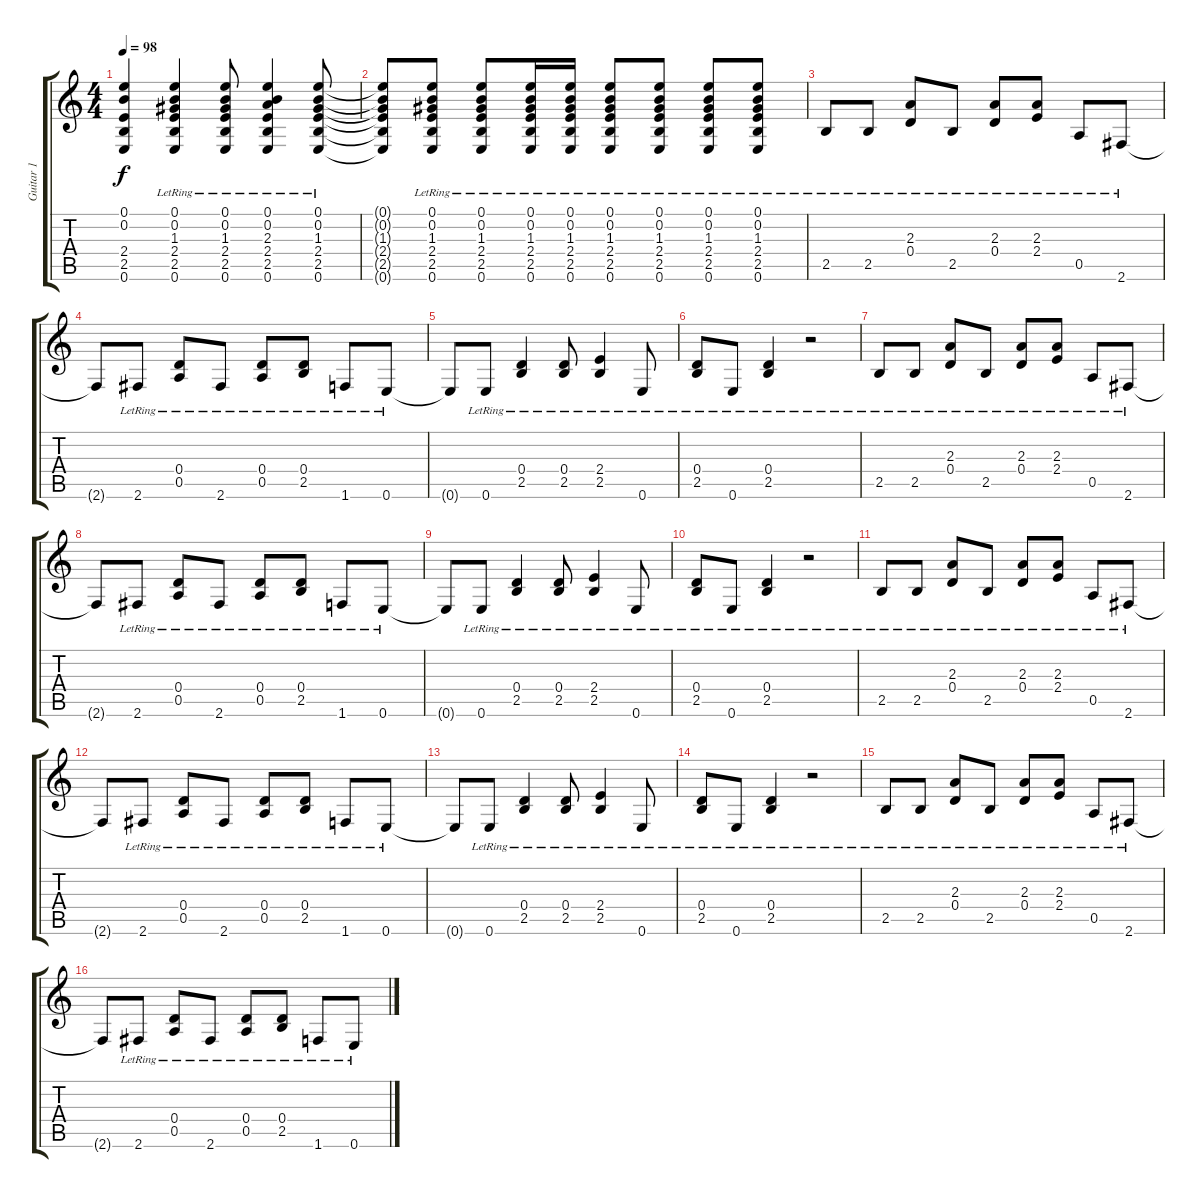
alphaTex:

\track ("Guitar 1" "Guitar 1") {instrument acousticguitarsteel}
\staff {score tabs}
\tuning (E4 B3 G3 D3 A2 E2) {hide}
\ts (4 4)
\tempo 98
\clef g2
\ks c
(0.1{t} 0.2{t} 2.4{t} 2.5{t} 0.6{t}).4{dy f} (0.1{lr} 0.2{lr} 1.3{lr} 2.4{lr} 2.5{lr} 0.6{lr}).4 (0.1{lr} 0.2{lr} 1.3{lr} 2.4{lr} 2.5{lr} 0.6{lr}).8 (0.1{lr} 0.2{lr} 2.3{lr} 2.4{lr} 2.5{lr} 0.6{lr}).4 (0.1{lr} 0.2{lr} 1.3{lr} 2.4{lr} 2.5{lr} 0.6{lr}).8 |
(0.1{t} 0.2{t} 1.3{t} 2.4{t} 2.5{t} 0.6{t}).8 (0.1{lr} 0.2{lr} 1.3{lr} 2.4{lr} 2.5{lr} 0.6{lr}).8 (0.1{lr} 0.2{lr} 1.3{lr} 2.4{lr} 2.5{lr} 0.6{lr}).8 (0.1{lr} 0.2{lr} 1.3{lr} 2.4{lr} 2.5{lr} 0.6{lr}).16 (0.1{lr} 0.2{lr} 1.3{lr} 2.4{lr} 2.5{lr} 0.6{lr}).16 (0.1{lr} 0.2{lr} 1.3{lr} 2.4{lr} 2.5{lr} 0.6{lr}).8 (0.1{lr} 0.2{lr} 1.3{lr} 2.4{lr} 2.5{lr} 0.6{lr}).8 (0.1{lr} 0.2{lr} 1.3{lr} 2.4{lr} 2.5{lr} 0.6{lr}).8 (0.1{lr} 0.2{lr} 1.3{lr} 2.4{lr} 2.5{lr} 0.6{lr}).8 |
2.5{lr}.8 2.5{lr}.8 (2.3{lr} 0.4{lr}).8 2.5{lr}.8 (2.3{lr} 0.4{lr}).8 (2.3{lr} 2.4{lr}).8 0.5{lr}.8 2.6{lr}.8 |
2.6{t}.8 2.6{lr}.8 (0.4{lr} 0.5{lr}).8 2.6{lr}.8 (0.4{lr} 0.5{lr}).8 (0.4{lr} 2.5{lr}).8 1.6{lr}.8 0.6{lr}.8 |
0.6{t}.8 0.6{lr}.8 (0.4{lr} 2.5{lr}).4 (0.4{lr} 2.5{lr}).8 (2.4{lr} 2.5{lr}).4 0.6{lr}.8 |
(0.4{lr} 2.5{lr}).8 0.6{lr}.8 (0.4{lr} 2.5{lr}).4 r.2 |
2.5{lr}.8 2.5{lr}.8 (2.3{lr} 0.4{lr}).8 2.5{lr}.8 (2.3{lr} 0.4{lr}).8 (2.3{lr} 2.4{lr}).8 0.5{lr}.8 2.6{lr}.8 |
2.6{t}.8 2.6{lr}.8 (0.4{lr} 0.5{lr}).8 2.6{lr}.8 (0.4{lr} 0.5{lr}).8 (0.4{lr} 2.5{lr}).8 1.6{lr}.8 0.6{lr}.8 |
0.6{t}.8 0.6{lr}.8 (0.4{lr} 2.5{lr}).4 (0.4{lr} 2.5{lr}).8 (2.4{lr} 2.5{lr}).4 0.6{lr}.8 |
(0.4{lr} 2.5{lr}).8 0.6{lr}.8 (0.4{lr} 2.5{lr}).4 r.2 |
2.5{lr}.8 2.5{lr}.8 (2.3{lr} 0.4{lr}).8 2.5{lr}.8 (2.3{lr} 0.4{lr}).8 (2.3{lr} 2.4{lr}).8 0.5{lr}.8 2.6{lr}.8 |
2.6{t}.8 2.6{lr}.8 (0.4{lr} 0.5{lr}).8 2.6{lr}.8 (0.4{lr} 0.5{lr}).8 (0.4{lr} 2.5{lr}).8 1.6{lr}.8 0.6{lr}.8 |
0.6{t}.8 0.6{lr}.8 (0.4{lr} 2.5{lr}).4 (0.4{lr} 2.5{lr}).8 (2.4{lr} 2.5{lr}).4 0.6{lr}.8 |
(0.4{lr} 2.5{lr}).8 0.6{lr}.8 (0.4{lr} 2.5{lr}).4 r.2 |
2.5{lr}.8 2.5{lr}.8 (2.3{lr} 0.4{lr}).8 2.5{lr}.8 (2.3{lr} 0.4{lr}).8 (2.3{lr} 2.4{lr}).8 0.5{lr}.8 2.6{lr}.8 |
2.6{t}.8 2.6{lr}.8 (0.4{lr} 0.5{lr}).8 2.6{lr}.8 (0.4{lr} 0.5{lr}).8 (0.4{lr} 2.5{lr}).8 1.6{lr}.8 0.6{lr}.8
